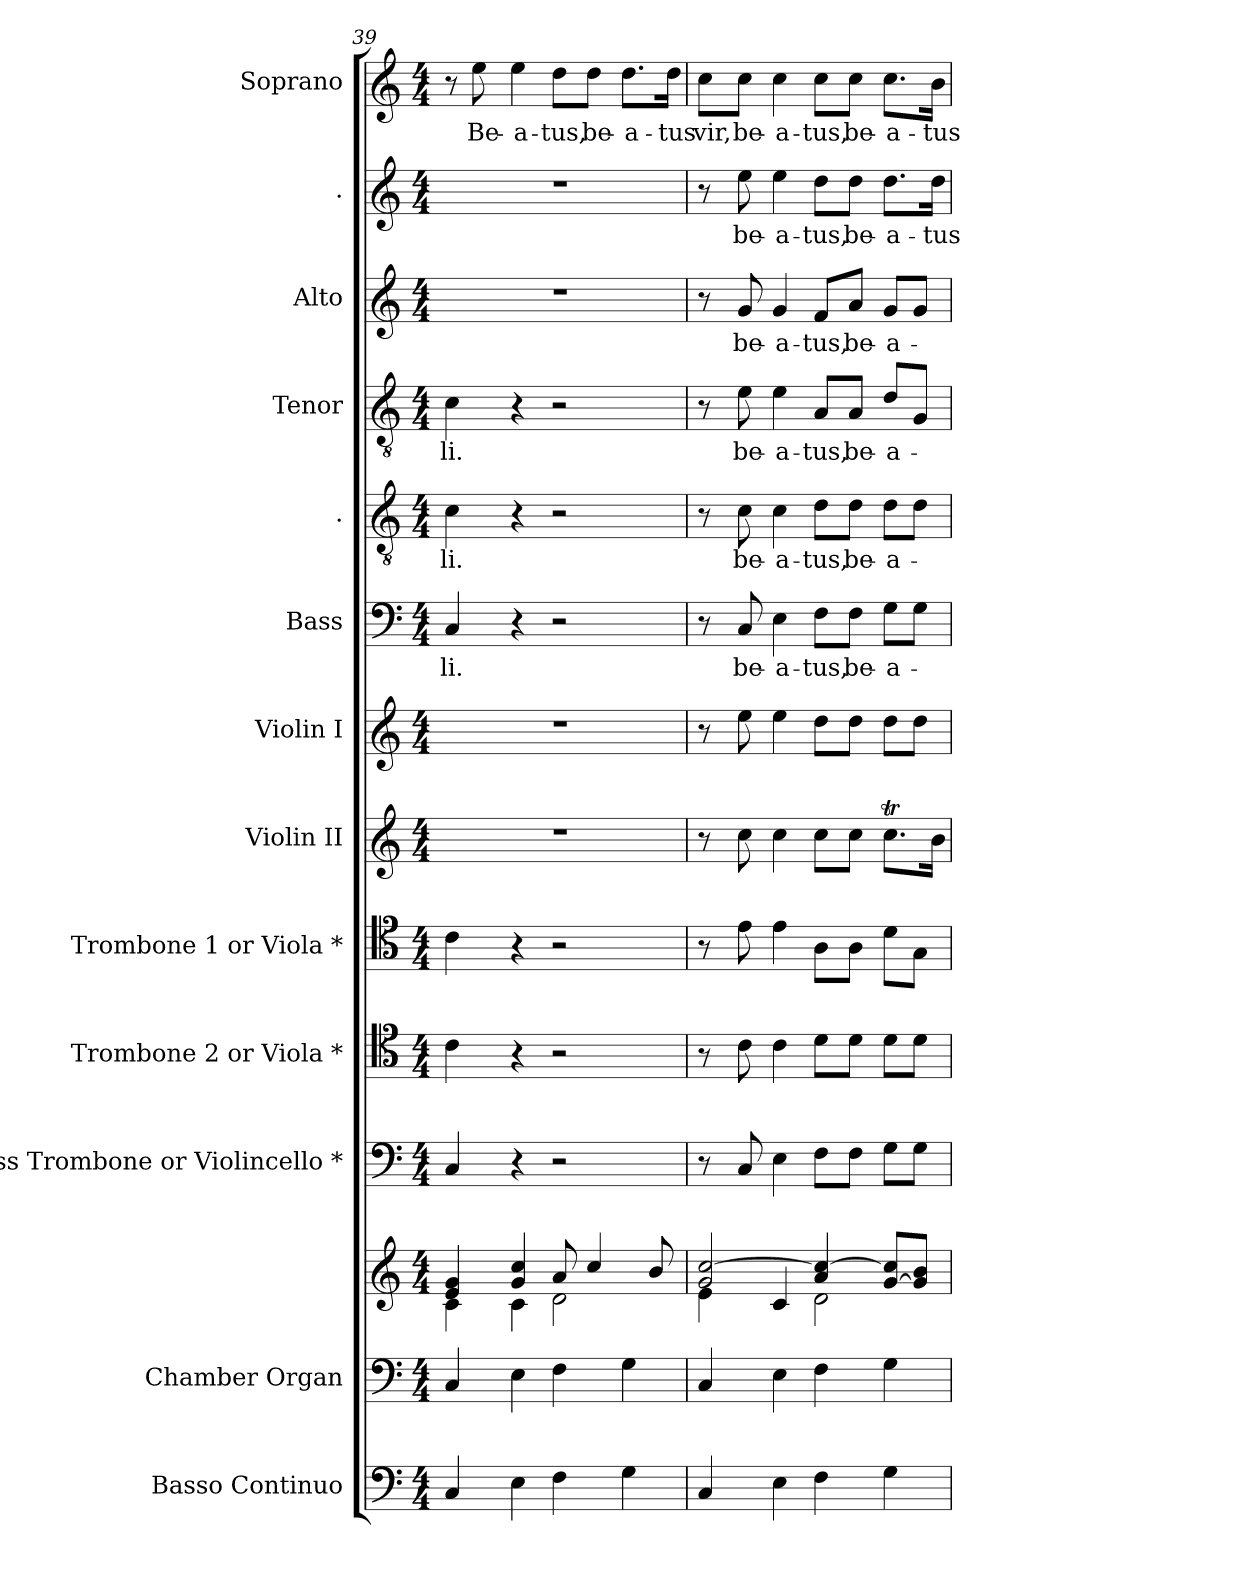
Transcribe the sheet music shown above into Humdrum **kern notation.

**kern	**kern	**kern	**kern	**kern	**kern	**kern	**kern	**kern	**text	**kern	**text	**kern	**text	**kern	**text	**kern	**text	**kern	**text
*part13	*part12	*part12	*part11	*part10	*part9	*part8	*part7	*part6	*part6	*part5	*part5	*part4	*part4	*part3	*part3	*part2	*part2	*part1	*part1
*staff14	*staff13	*staff12	*staff11	*staff10	*staff9	*staff8	*staff7	*staff6	*staff6	*staff5	*staff5	*staff4	*staff4	*staff3	*staff3	*staff2	*staff2	*staff1	*staff1
*I"Basso  Continuo	*I"Chamber  Organ	*	*I"Bass Trombone or Violincello *	*I"Trombone 2 or Viola *	*I"Trombone 1 or Viola *	*I"Violin II	*I"Violin I	*I"Bass	*	*I".	*	*I"Tenor	*	*I"Alto	*	*I".	*	*I"Soprano	*
*I'B Cont	*I'Org.	*	*I'B. Tbn.	*I'Tbn 2	*I'Tbn 1	*I'Vln. II	*I'Vln. I	*I'B.	*	*	*	*I'T,	*	*I'A.	*	*	*	*I'S.	*
*clefF4	*clefF4	*clefG2	*clefF4	*clefC4	*clefC4	*clefG2	*clefG2	*clefF4	*	*clefGv2	*	*clefGv2	*	*clefG2	*	*clefG2	*	*clefG2	*
*ITrd7c12	*	*	*	*	*	*	*	*	*	*ITrd7c12	*	*ITrd7c12	*	*	*	*	*	*	*
*k[]	*k[]	*k[]	*k[]	*k[]	*k[]	*k[]	*k[]	*k[]	*	*k[]	*	*k[]	*	*k[]	*	*k[]	*	*k[]	*
*C:	*C:	*C:	*C:	*C:	*C:	*C:	*C:	*C:	*	*C:	*	*C:	*	*C:	*	*C:	*	*C:	*
*M4/4	*M4/4	*M4/4	*M4/4	*M4/4	*M4/4	*M4/4	*M4/4	*M4/4	*	*M4/4	*	*M4/4	*	*M4/4	*	*M4/4	*	*M4/4	*
=39	=39	=39	=39	=39	=39	=39	=39	=39	=39	=39	=39	=39	=39	=39	=39	=39	=39	=39	=39
*	*	*^	*	*	*	*	*	*	*	*	*	*	*	*	*	*	*	*	*
!	!	!	!	!	!	!	!	!	!	!LO:LY:b:color=#000000	!	!	!	!	!	!	!	!	!	!
!	!	!	!	!	!	!	!	!	!	!	!	!LO:LY:b:color=#000000	!	!	!	!	!	!	!	!
!	!	!	!	!	!	!	!	!	!	!	!	!	!	!LO:LY:b:color=#000000	!	!	!	!	!	!
4CCi/	4Ci/	4ei/ 4gi	4ci\	4Ci/	4ci\	4ci\	1r	1r	4Ci/	-li.	4Ci\	-li.	4Ci\	-li.	1r	.	1r	.	8r	.
!	!	!	!	!	!	!	!	!	!	!	!	!	!	!	!	!	!	!	!	!LO:LY:b:color=#000000
.	.	.	.	.	.	.	.	.	.	.	.	.	.	.	.	.	.	.	8eei\	Be-
!	!	!	!	!	!	!	!	!	!	!	!	!	!	!	!	!	!	!	!	!LO:LY:b:color=#000000
4EEi\	4Ei\	4gi/ 4cci	4ci\	4r	4r	4r	.	.	4r	.	4r	.	4r	.	.	.	.	.	4eei\	-a-
!	!	!	!	!	!	!	!	!	!	!	!	!	!	!	!	!	!	!	!	!LO:LY:b:color=#000000
4FFi\	4Fi\	8ai/	2di\	2r	2r	2r	.	.	2r	.	2r	.	2r	.	.	.	.	.	8ddi\L	-tus,
!	!	!	!	!	!	!	!	!	!	!	!	!	!	!	!	!	!	!	!	!LO:LY:b:color=#000000
.	.	4cci/	.	.	.	.	.	.	.	.	.	.	.	.	.	.	.	.	8ddi\J	be-
!	!	!	!	!	!	!	!	!	!	!	!	!	!	!	!	!	!	!	!	!LO:LY:b:color=#000000
4GGi\	4Gi\	.	.	.	.	.	.	.	.	.	.	.	.	.	.	.	.	.	8.ddi\L	-a-
.	.	8bi/	.	.	.	.	.	.	.	.	.	.	.	.	.	.	.	.	.	.
!	!	!	!	!	!	!	!	!	!	!	!	!	!	!	!	!	!	!	!	!LO:LY:b:color=#000000
.	.	.	.	.	.	.	.	.	.	.	.	.	.	.	.	.	.	.	16ddi\Jk	-tus
!!LO:PB:g=z
=40	=40	=40	=40	=40	=40	=40	=40	=40	=40	=40	=40	=40	=40	=40	=40	=40	=40	=40	=40	=40
!	!	!	!	!	!	!	!	!	!	!	!	!	!	!	!	!	!	!	!	!LO:LY:b:color=#000000
4CCi/	4Ci/	2gi/ [2cci	4ei\	8r	8r	8r	8r	8r	8r	.	8r	.	8r	.	8r	.	8r	.	8cci\L	vir,
!	!	!	!	!	!	!	!	!	!	!LO:LY:b:color=#000000	!	!	!	!	!	!	!	!	!	!
!	!	!	!	!	!	!	!	!	!	!	!	!LO:LY:b:color=#000000	!	!	!	!	!	!	!	!
!	!	!	!	!	!	!	!	!	!	!	!	!	!	!LO:LY:b:color=#000000	!	!	!	!	!	!
!	!	!	!	!	!	!	!	!	!	!	!	!	!	!	!	!LO:LY:b:color=#000000	!	!	!	!
!	!	!	!	!	!	!	!	!	!	!	!	!	!	!	!	!	!	!LO:LY:b:color=#000000	!	!
!	!	!	!	!	!	!	!	!	!	!	!	!	!	!	!	!	!	!	!	!LO:LY:b:color=#000000
.	.	.	.	8Ci/	8ci\	8ei\	8cci\	8eei\	8Ci/	be-	8Ci\	be-	8Ei\	be-	8gi/	be-	8eei\	be-	8cci\J	be-
!	!	!	!	!	!	!	!	!	!	!LO:LY:b:color=#000000	!	!	!	!	!	!	!	!	!	!
!	!	!	!	!	!	!	!	!	!	!	!	!LO:LY:b:color=#000000	!	!	!	!	!	!	!	!
!	!	!	!	!	!	!	!	!	!	!	!	!	!	!LO:LY:b:color=#000000	!	!	!	!	!	!
!	!	!	!	!	!	!	!	!	!	!	!	!	!	!	!	!LO:LY:b:color=#000000	!	!	!	!
!	!	!	!	!	!	!	!	!	!	!	!	!	!	!	!	!	!	!LO:LY:b:color=#000000	!	!
!	!	!	!	!	!	!	!	!	!	!	!	!	!	!	!	!	!	!	!	!LO:LY:b:color=#000000
4EEi\	4Ei\	.	4ci/	4Ei\	4ci\	4ei\	4cci\	4eei\	4Ei\	-a-	4Ci\	-a-	4Ei\	-a-	4gi/	-a-	4eei\	-a-	4cci\	-a-
!	!	!	!	!	!	!	!	!	!	!LO:LY:b:color=#000000	!	!	!	!	!	!	!	!	!	!
!	!	!	!	!	!	!	!	!	!	!	!	!LO:LY:b:color=#000000	!	!	!	!	!	!	!	!
!	!	!	!	!	!	!	!	!	!	!	!	!	!	!LO:LY:b:color=#000000	!	!	!	!	!	!
!	!	!	!	!	!	!	!	!	!	!	!	!	!	!	!	!LO:LY:b:color=#000000	!	!	!	!
!	!	!	!	!	!	!	!	!	!	!	!	!	!	!	!	!	!	!LO:LY:b:color=#000000	!	!
!	!	!	!	!	!	!	!	!	!	!	!	!	!	!	!	!	!	!	!	!LO:LY:b:color=#000000
4FFi\	4Fi\	4ai/ 4cci_	2di\	8Fi\L	8di\L	8Ai\L	8cci\L	8ddi\L	8Fi\L	-tus,	8Di\L	-tus,	8AAi/L	-tus,	8fi/L	-tus,	8ddi\L	-tus,	8cci\L	-tus,
!	!	!	!	!	!	!	!	!	!	!LO:LY:b:color=#000000	!	!	!	!	!	!	!	!	!	!
!	!	!	!	!	!	!	!	!	!	!	!	!LO:LY:b:color=#000000	!	!	!	!	!	!	!	!
!	!	!	!	!	!	!	!	!	!	!	!	!	!	!LO:LY:b:color=#000000	!	!	!	!	!	!
!	!	!	!	!	!	!	!	!	!	!	!	!	!	!	!	!LO:LY:b:color=#000000	!	!	!	!
!	!	!	!	!	!	!	!	!	!	!	!	!	!	!	!	!	!	!LO:LY:b:color=#000000	!	!
!	!	!	!	!	!	!	!	!	!	!	!	!	!	!	!	!	!	!	!	!LO:LY:b:color=#000000
.	.	.	.	8Fi\J	8di\J	8Ai\J	8cci\J	8ddi\J	8Fi\J	be-	8Di\J	be-	8AAi/J	be-	8ai/J	be-	8ddi\J	be-	8cci\J	be-
!	!	!	!	!	!	!	!	!	!	!LO:LY:b:color=#000000	!	!	!	!	!	!	!	!	!	!
!	!	!	!	!	!	!	!	!	!	!	!	!LO:LY:b:color=#000000	!	!	!	!	!	!	!	!
!	!	!	!	!	!	!	!	!	!	!	!	!	!	!LO:LY:b:color=#000000	!	!	!	!	!	!
!	!	!	!	!	!	!	!	!	!	!	!	!	!	!	!	!LO:LY:b:color=#000000	!	!	!	!
!	!	!	!	!	!	!	!	!	!	!	!	!	!	!	!	!	!	!LO:LY:b:color=#000000	!	!
!	!	!	!	!	!	!	!	!	!	!	!	!	!	!	!	!	!	!	!	!LO:LY:b:color=#000000
4GGi\	4Gi\	[8gi/ 8cci]/L	.	8Gi\L	8di\L	8di\L	8.ccTi\L	8ddi\L	8Gi\L	-a-	8Di\L	-a-	8Di/L	-a-	8gi/L	-a-	8.ddi\L	-a-	8.cci\L	-a-
.	.	8gi]/ 8bi/J	.	8Gi\J	8di\J	8Gi\J	.	8ddi\J	8Gi\J	.	8Di\J	.	8GGi/J	.	8gi/J	.	.	.	.	.
!	!	!	!	!	!	!	!	!	!	!	!	!	!	!	!	!	!	!LO:LY:b:color=#000000	!	!
!	!	!	!	!	!	!	!	!	!	!	!	!	!	!	!	!	!	!	!	!LO:LY:b:color=#000000
.	.	.	.	.	.	.	16bi\Jk	.	.	.	.	.	.	.	.	.	16ddi\Jk	-tus	16bi\Jk	-tus
*	*	*v	*v	*	*	*	*	*	*	*	*	*	*	*	*	*	*	*	*	*
=	=	=	=	=	=	=	=	=	=	=	=	=	=	=	=	=	=	=	=
*-	*-	*-	*-	*-	*-	*-	*-	*-	*-	*-	*-	*-	*-	*-	*-	*-	*-	*-	*-
